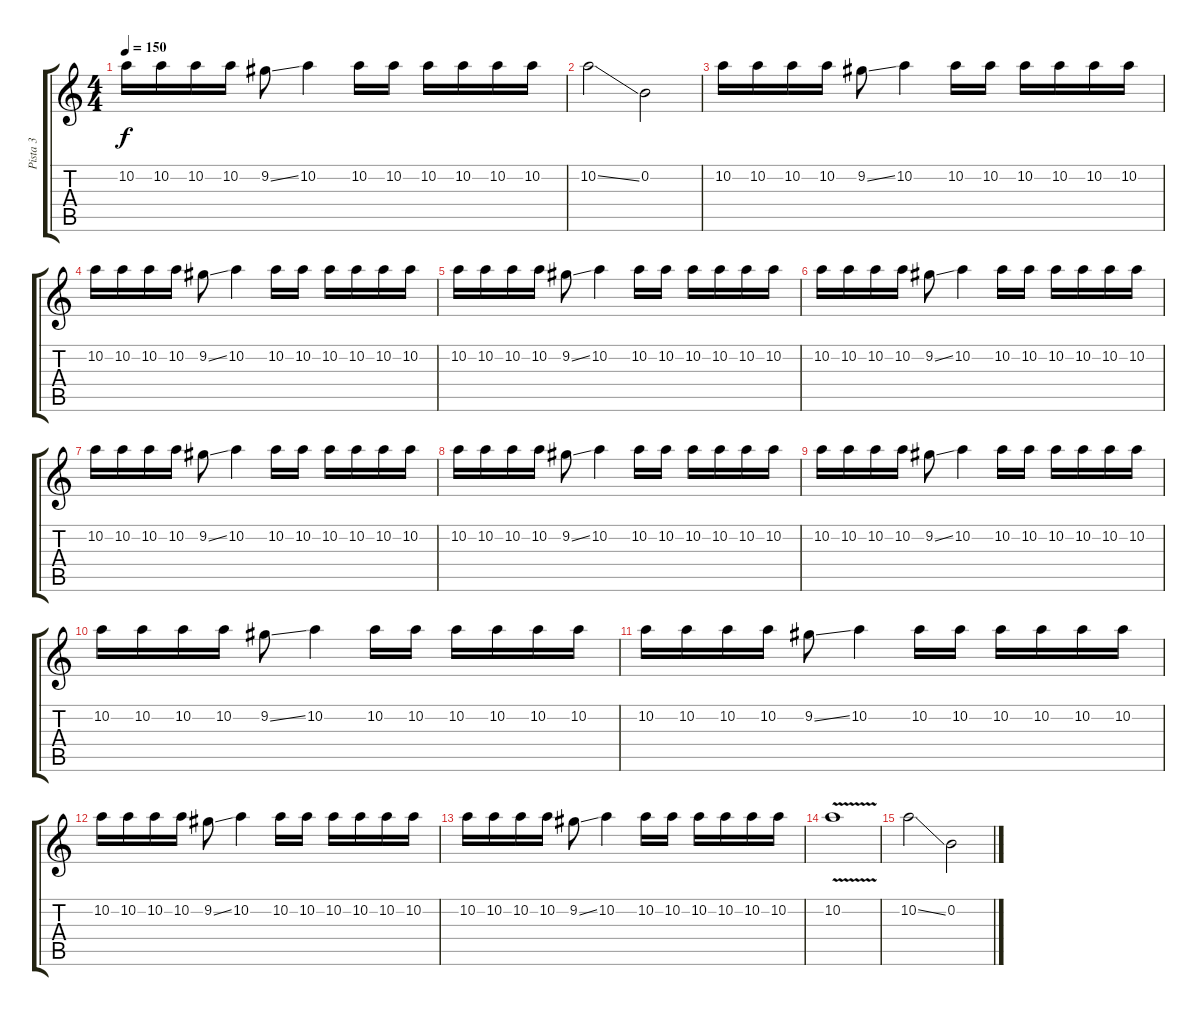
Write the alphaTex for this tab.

\track ("Pista 3" "Pista 3") {instrument distortionguitar}
\staff {score tabs}
\tuning (E4 B3 G3 D3 A2 E2) {hide}
\ts (4 4)
\tempo 150
\clef g2
\ks c
10.2.16{dy f} 10.2.16 10.2.16 10.2.16 9.2{ss}.8 10.2.4 10.2.16 10.2.16 10.2.16 10.2.16 10.2.16 10.2.16 |
10.2{ss}.2 0.2.2 |
10.2.16 10.2.16 10.2.16 10.2.16 9.2{ss}.8 10.2.4 10.2.16 10.2.16 10.2.16 10.2.16 10.2.16 10.2.16 |
10.2.16 10.2.16 10.2.16 10.2.16 9.2{ss}.8 10.2.4 10.2.16 10.2.16 10.2.16 10.2.16 10.2.16 10.2.16 |
10.2.16 10.2.16 10.2.16 10.2.16 9.2{ss}.8 10.2.4 10.2.16 10.2.16 10.2.16 10.2.16 10.2.16 10.2.16 |
10.2.16 10.2.16 10.2.16 10.2.16 9.2{ss}.8 10.2.4 10.2.16 10.2.16 10.2.16 10.2.16 10.2.16 10.2.16 |
10.2.16 10.2.16 10.2.16 10.2.16 9.2{ss}.8 10.2.4 10.2.16 10.2.16 10.2.16 10.2.16 10.2.16 10.2.16 |
10.2.16 10.2.16 10.2.16 10.2.16 9.2{ss}.8 10.2.4 10.2.16 10.2.16 10.2.16 10.2.16 10.2.16 10.2.16 |
10.2.16 10.2.16 10.2.16 10.2.16 9.2{ss}.8 10.2.4 10.2.16 10.2.16 10.2.16 10.2.16 10.2.16 10.2.16 |
10.2.16 10.2.16 10.2.16 10.2.16 9.2{ss}.8 10.2.4 10.2.16 10.2.16 10.2.16 10.2.16 10.2.16 10.2.16 |
10.2.16 10.2.16 10.2.16 10.2.16 9.2{ss}.8 10.2.4 10.2.16 10.2.16 10.2.16 10.2.16 10.2.16 10.2.16 |
10.2.16 10.2.16 10.2.16 10.2.16 9.2{ss}.8 10.2.4 10.2.16 10.2.16 10.2.16 10.2.16 10.2.16 10.2.16 |
10.2.16 10.2.16 10.2.16 10.2.16 9.2{ss}.8 10.2.4 10.2.16 10.2.16 10.2.16 10.2.16 10.2.16 10.2.16 |
10.2{v}.1 |
10.2{ss}.2 0.2.2
